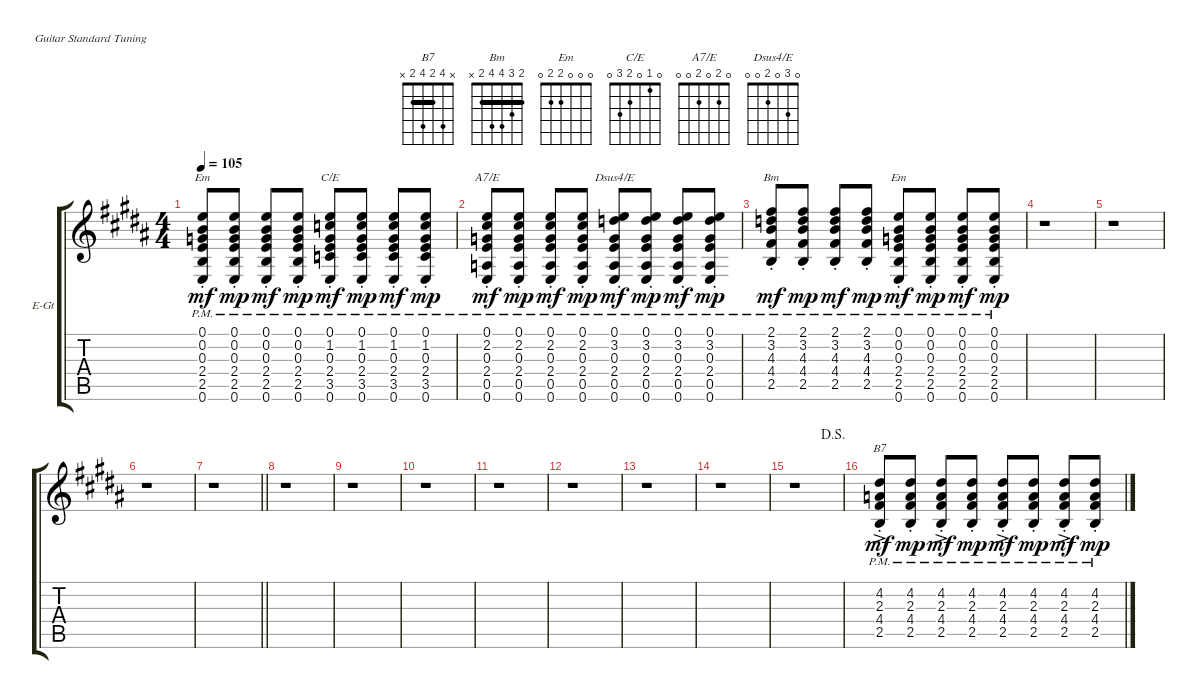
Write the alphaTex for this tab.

\defaultSystemsLayout 4
\bracketExtendMode groupsimilarinstruments
\firstSystemTrackNameOrientation horizontal
\otherSystemsTrackNameOrientation horizontal
\track ("John Lennon" "E-Gt") {instrument electricguitarclean}
\staff {score tabs}
\tuning (E4 B3 G3 D3 A2 E2)
\chord ("B7" x 4 2 4 2 x) {barre 2}
\chord ("Bm" 2 3 4 4 2 x) {barre 2}
\chord ("Em" 0 0 0 2 2 0)
\chord ("C/E" 0 1 0 2 3 0)
\chord ("A7/E" 0 2 0 2 0 0)
\chord ("Dsus4/E" 0 3 0 2 0 0)
\ts (4 4)
\tempo 105
\clef g2
\ks b
(0.6{pm st} 2.5{pm st} 2.4{pm st} 0.3{pm st} 0.2{pm st} 0.1{pm st}).8{ch "Em" dy mf} (0.6{pm st} 2.5{pm st} 2.4{pm st} 0.3{pm st} 0.2{pm st} 0.1{pm st}).8{dy mp} (0.6{pm st} 2.5{pm st} 2.4{pm st} 0.3{pm st} 0.2{pm st} 0.1{pm st}).8{dy mf} (0.6{pm st} 2.5{pm st} 2.4{pm st} 0.3{pm st} 0.2{pm st} 0.1{pm st}).8{dy mp} (0.6{pm st} 3.5{pm st} 2.4{pm st} 0.3{pm st} 1.2{pm st} 0.1{pm st}).8{ch "C/E" dy mf} (0.6{pm st} 3.5{pm st} 2.4{pm st} 0.3{pm st} 1.2{pm st} 0.1{pm st}).8{dy mp} (0.6{pm st} 3.5{pm st} 2.4{pm st} 0.3{pm st} 1.2{pm st} 0.1{pm st}).8{dy mf} (0.6{pm st} 3.5{pm st} 2.4{pm st} 0.3{pm st} 1.2{pm st} 0.1{pm st}).8{dy mp} |
(0.6{pm st} 0.5{pm st} 2.4{pm st} 0.3{pm st} 2.2{pm st} 0.1{pm st}).8{ch "A7/E" dy mf} (0.6{pm st} 0.5{pm st} 2.4{pm st} 0.3{pm st} 2.2{pm st} 0.1{pm st}).8{dy mp} (0.6{pm st} 0.5{pm st} 2.4{pm st} 0.3{pm st} 2.2{pm st} 0.1{pm st}).8{dy mf} (0.6{pm st} 0.5{pm st} 2.4{pm st} 0.3{pm st} 2.2{pm st} 0.1{pm st}).8{dy mp} (0.6{pm st} 0.5{pm st} 2.4{pm st} 0.3{pm st} 3.2{pm st} 0.1{pm st}).8{ch "Dsus4/E" dy mf} (0.6{pm st} 0.5{pm st} 2.4{pm st} 0.3{pm st} 3.2{pm st} 0.1{pm st}).8{dy mp} (0.6{pm st} 0.5{pm st} 2.4{pm st} 0.3{pm st} 3.2{pm st} 0.1{pm st}).8{dy mf} (0.6{pm st} 0.5{pm st} 2.4{pm st} 0.3{pm st} 3.2{pm st} 0.1{pm st}).8{dy mp} |
(2.5{pm st} 4.4{pm st} 4.3{pm st} 3.2{pm st} 2.1{pm st}).8{ch "Bm" dy mf} (2.5{pm st} 4.4{pm st} 4.3{pm st} 3.2{pm st} 2.1{pm st}).8{dy mp} (2.5{pm st} 4.4{pm st} 4.3{pm st} 3.2{pm st} 2.1{pm st}).8{dy mf} (2.5{pm st} 4.4{pm st} 4.3{pm st} 3.2{pm st} 2.1{pm st}).8{dy mp} (0.6{pm st} 2.5{pm st} 2.4{pm st} 0.3{pm st} 0.2{pm st} 0.1{pm st}).8{ch "Em" dy mf} (0.6{pm st} 2.5{pm st} 2.4{pm st} 0.3{pm st} 0.2{pm st} 0.1{pm st}).8{dy mp} (0.6{pm st} 2.5{pm st} 2.4{pm st} 0.3{pm st} 0.2{pm st} 0.1{pm st}).8{dy mf} (0.6{pm st} 2.5{pm st} 2.4{pm st} 0.3{pm st} 0.2{pm st} 0.1{pm st}).8{dy mp} |
r.1 |
r.1 |
r.1 |
\barLineRight lightlight
r.1 |
r.1 |
r.1 |
r.1 |
r.1 |
\scale
0.413462 r.1 |
\scale
0.195513 r.1 |
\scale
0.204823 r.1 |
\jump dalsegno
\scale
0.186203 r.1 |
(2.5{ac pm st} 4.4{ac pm st} 2.3{ac pm st} 4.2{ac pm st}).8{ch "B7" dy mf} (2.5{pm st} 4.4{pm st} 2.3{pm st} 4.2{pm st}).8{dy mp} (2.5{ac pm st} 4.4{ac pm st} 2.3{ac pm st} 4.2{ac pm st}).8{dy mf} (2.5{pm st} 4.4{pm st} 2.3{pm st} 4.2{pm st}).8{dy mp} (2.5{ac pm st} 4.4{ac pm st} 2.3{ac pm st} 4.2{ac pm st}).8{dy mf} (2.5{pm st} 4.4{pm st} 2.3{pm st} 4.2{pm st}).8{dy mp} (2.5{ac pm st} 4.4{ac pm st} 2.3{ac pm st} 4.2{ac pm st}).8{dy mf} (2.5{pm st} 4.4{pm st} 2.3{pm st} 4.2{pm st}).8{dy mp}
